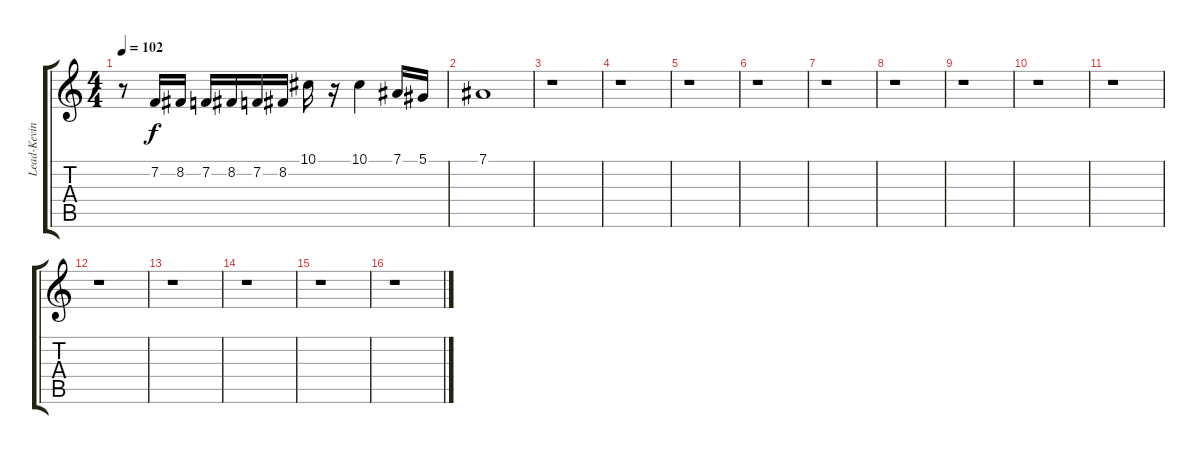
\track ("Lead-Kevin Moore" "Lead-Kevin") {instrument pad3polysynth}
\staff {score tabs}
\tuning (Eb4 Bb3 Gb3 Db3 Ab2 Eb2) {hide}
\ts (4 4)
\tempo 102
\clef g2
\ks c
r.8{dy f} 7.2.16 8.2.16 7.2.16 8.2.16 7.2.16 8.2.16 10.1.16 r.16 10.1.4 7.1.16 5.1.16 |
7.1.1 |
r.1 |
r.1 |
r.1 |
r.1 |
r.1 |
r.1 |
r.1 |
r.1 |
r.1 |
r.1 |
r.1 |
r.1 |
r.1 |
r.1
